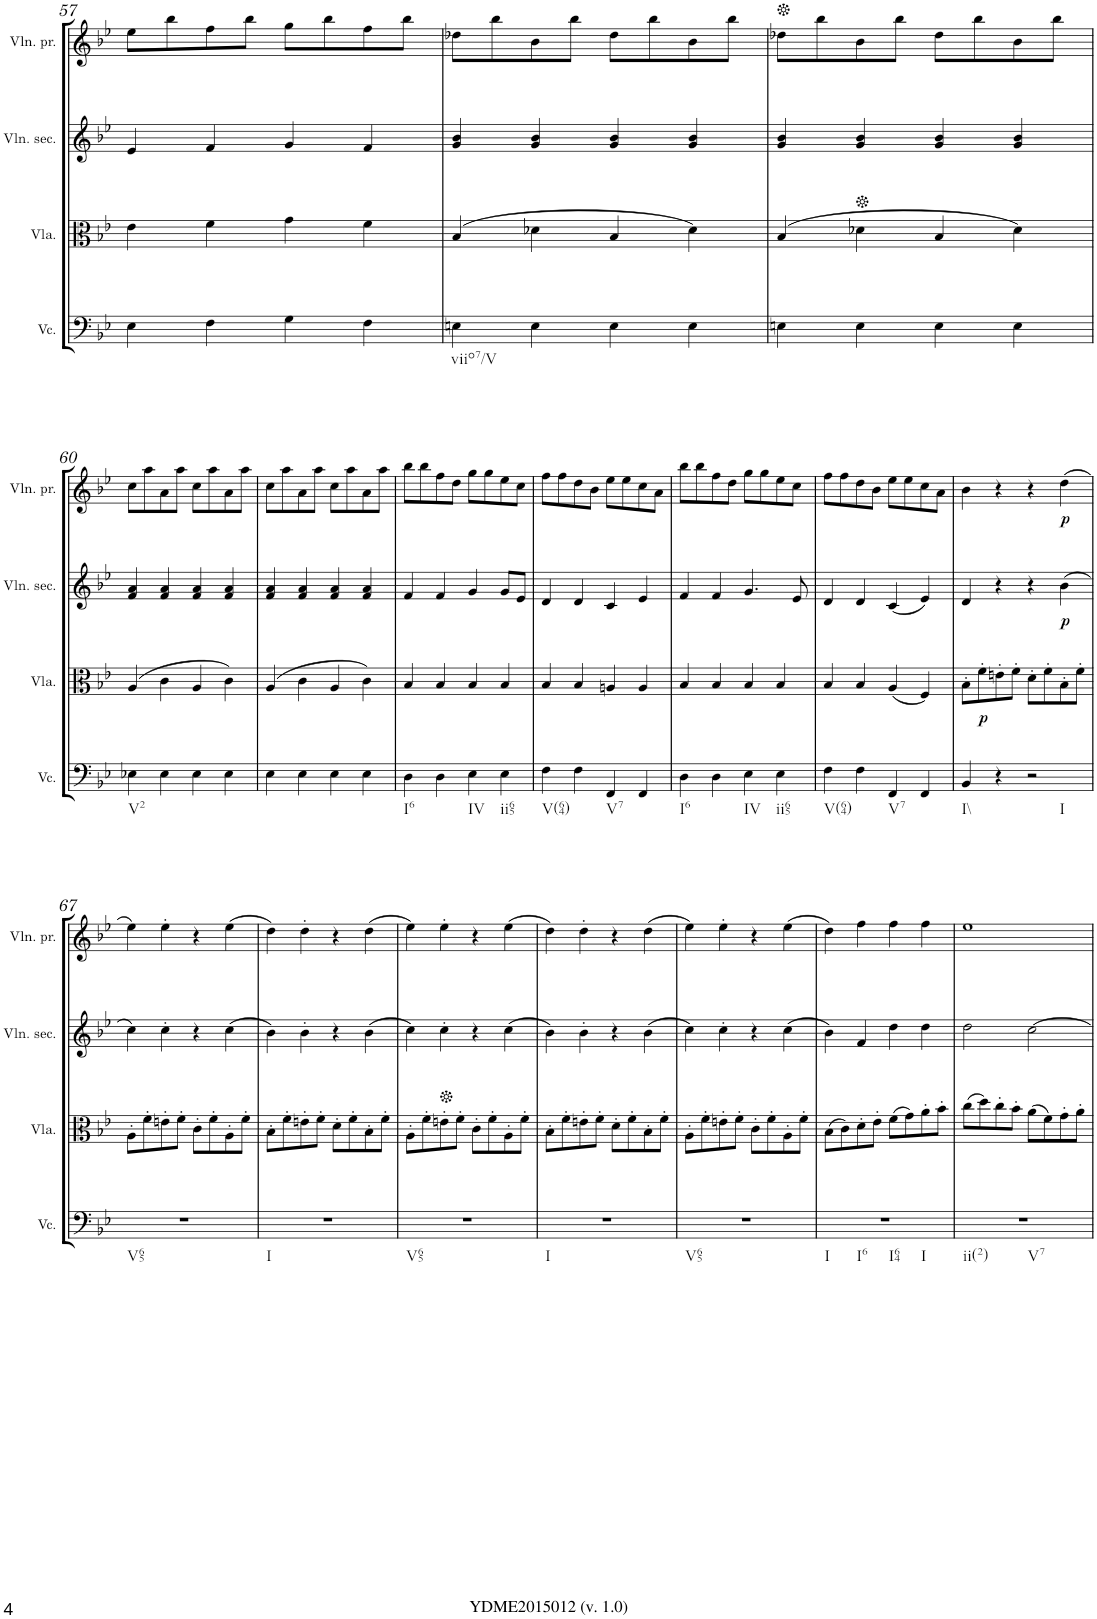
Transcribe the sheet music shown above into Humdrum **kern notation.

**kern	**kern	**dynam	**kern	**dynam	**kern	**dynam
*part4	*part3	*part3	*part2	*part2	*part1	*part1
*staff4	*staff3	*staff3	*staff2	*staff2	*staff1	*staff1
*I"Violoncelle	*I"Viola	*	*I"Violino secondo	*	*I"Violino primo	*
*I'Vc.	*I'Vla.	*	*I'Vln. sec.	*	*I'Vln. pr.	*
!!LO:PB:g=z
*clefF4	*clefC3	*	*clefG2	*	*clefG2	*
*k[b-e-]	*k[b-e-]	*	*k[b-e-]	*	*k[b-e-]	*
*M2/2	*M2/2	*	*M2/2	*	*M2/2	*
=57	=57	=57	=57	=57	=57	=57
4E-\	4e-\	.	4e-/	.	8ee-\L	.
.	.	.	.	.	8bb-\	.
4F\	4f\	.	4f/	.	8ff\	.
.	.	.	.	.	8bb-\J	.
4G\	4g\	.	4g/	.	8gg\L	.
.	.	.	.	.	8bb-\	.
4F\	4f\	.	4f/	.	8ff\	.
.	.	.	.	.	8bb-\J	.
=58	=58	=58	=58	=58	=58	=58
!LO:TX:b:t=viio7/V	!	!	!	!	!	!
4En\	(>4B-/	.	4g/ 4b-/	.	8dd-X\L	.
.	.	.	.	.	8bb-\	.
4E\	4d-X\	.	4g/ 4b-/	.	8b-\	.
.	.	.	.	.	8bb-\J	.
4E\	4B-/	.	4g/ 4b-/	.	8dd-\L	.
.	.	.	.	.	8bb-\	.
4E\	4d-\)	.	4g/ 4b-/	.	8b-\	.
.	.	.	.	.	8bb-\J	.
=59	=59	=59	=59	=59	=59	=59
4En\	(>4B-/	.	4g/ 4b-/	.	8dd-X\L	.
.	.	.	.	.	8bb-\	.
4E\	4d-X\	.	4g/ 4b-/	.	8b-\	.
.	.	.	.	.	8bb-\J	.
4E\	4B-/	.	4g/ 4b-/	.	8dd-\L	.
.	.	.	.	.	8bb-\	.
4E\	4d-\)	.	4g/ 4b-/	.	8b-\	.
.	.	.	.	.	8bb-\J	.
!!LO:LB:g=z
=60	=60	=60	=60	=60	=60	=60
!LO:TX:b:t=V2	!	!	!	!	!	!
4E-X\	(>4A/	.	4f/ 4a/	.	8cc\L	.
.	.	.	.	.	8aa\	.
4E-\	4c\	.	4f/ 4a/	.	8a\	.
.	.	.	.	.	8aa\J	.
4E-\	4A/	.	4f/ 4a/	.	8cc\L	.
.	.	.	.	.	8aa\	.
4E-\	4c\)	.	4f/ 4a/	.	8a\	.
.	.	.	.	.	8aa\J	.
=61	=61	=61	=61	=61	=61	=61
4E-\	(>4A/	.	4f/ 4a/	.	8cc\L	.
.	.	.	.	.	8aa\	.
4E-\	4c\	.	4f/ 4a/	.	8a\	.
.	.	.	.	.	8aa\J	.
4E-\	4A/	.	4f/ 4a/	.	8cc\L	.
.	.	.	.	.	8aa\	.
4E-\	4c\)	.	4f/ 4a/	.	8a\	.
.	.	.	.	.	8aa\J	.
=62	=62	=62	=62	=62	=62	=62
!LO:TX:b:t=I6	!	!	!	!	!	!
4D\	4B-/	.	4f/	.	8bb-\L	.
.	.	.	.	.	8bb-\	.
4D\	4B-/	.	4f/	.	8ff\	.
.	.	.	.	.	8dd\J	.
!LO:TX:b:t=IV	!	!	!	!	!	!
4E-\	4B-/	.	4g/	.	8gg\L	.
.	.	.	.	.	8gg\	.
!LO:TX:b:t=ii65	!	!	!	!	!	!
4E-\	4B-/	.	8g/L	.	8ee-\	.
.	.	.	8e-/J	.	8cc\J	.
=63	=63	=63	=63	=63	=63	=63
!LO:TX:b:t=V(64)	!	!	!	!	!	!
4F\	4B-/	.	4d/	.	8ff\L	.
.	.	.	.	.	8ff\	.
4F\	4B-/	.	4d/	.	8dd\	.
.	.	.	.	.	8b-\J	.
!LO:TX:b:t=V7	!	!	!	!	!	!
4FF/	4An/	.	4c/	.	8ee-\L	.
.	.	.	.	.	8ee-\	.
4FF/	4A/	.	4e-/	.	8cc\	.
.	.	.	.	.	8a\J	.
=64	=64	=64	=64	=64	=64	=64
!LO:TX:b:t=I6	!	!	!	!	!	!
4D\	4B-/	.	4f/	.	8bb-\L	.
.	.	.	.	.	8bb-\	.
4D\	4B-/	.	4f/	.	8ff\	.
.	.	.	.	.	8dd\J	.
!LO:TX:b:t=IV	!	!	!	!	!	!
4E-\	4B-/	.	4.g/	.	8gg\L	.
.	.	.	.	.	8gg\	.
!LO:TX:b:t=ii65	!	!	!	!	!	!
4E-\	4B-/	.	.	.	8ee-\	.
.	.	.	8e-/	.	8cc\J	.
=65	=65	=65	=65	=65	=65	=65
!LO:TX:b:t=V(64)	!	!	!	!	!	!
4F\	4B-/	.	4d/	.	8ff\L	.
.	.	.	.	.	8ff\	.
4F\	4B-/	.	4d/	.	8dd\	.
.	.	.	.	.	8b-\J	.
!LO:TX:b:t=V7	!	!	!	!	!	!
4FF/	(<4A/	.	(<4c/	.	8ee-\L	.
.	.	.	.	.	8ee-\	.
4FF/	4F/)	.	4e-/)	.	8cc\	.
.	.	.	.	.	8a\J	.
=66	=66	=66	=66	=66	=66	=66
!LO:TX:b:t=I\\	!	!	!	!	!	!
4BB-/	8B-'\L	.	4d/	.	4b-\	.
!	!	!LO:DY:b	!	!	!	!
.	8f'\	p	.	.	.	.
4r	8en'\	.	4r	.	4r	.
.	8f'\J	.	.	.	.	.
!LO:TX:b:t=I	!	!	!	!	!	!
2r	8d'\L	.	4r	.	4r	.
.	8f'\	.	.	.	.	.
!	!	!	!	!LO:DY:b	!	!LO:DY:b
.	8B-'\	.	(>4b-\	p	(>4dd\	p
.	8f'\J	.	.	.	.	.
!!LO:LB:g=z
=67	=67	=67	=67	=67	=67	=67
!LO:TX:b:t=V65	!	!	!	!	!	!
1r	8A'\L	.	4cc\)	.	4ee-\)	.
.	8f'\	.	.	.	.	.
.	8en'\	.	4cc'\	.	4ee-'\	.
.	8f'\J	.	.	.	.	.
.	8c'\L	.	4r	.	4r	.
.	8f'\	.	.	.	.	.
.	8A'\	.	(>4cc\	.	(>4ee-\	.
.	8f'\J	.	.	.	.	.
=68	=68	=68	=68	=68	=68	=68
!LO:TX:b:t=I	!	!	!	!	!	!
1r	8B-'\L	.	4b-\)	.	4dd\)	.
.	8f'\	.	.	.	.	.
.	8en'\	.	4b-'\	.	4dd'\	.
.	8f'\J	.	.	.	.	.
.	8d'\L	.	4r	.	4r	.
.	8f'\	.	.	.	.	.
.	8B-'\	.	(>4b-\	.	(>4dd\	.
.	8f'\J	.	.	.	.	.
=69	=69	=69	=69	=69	=69	=69
!LO:TX:b:t=V65	!	!	!	!	!	!
1r	8A'\L	.	4cc\)	.	4ee-\)	.
.	8f'\	.	.	.	.	.
.	8en'\	.	4cc'\	.	4ee-'\	.
.	8f'\J	.	.	.	.	.
.	8c'\L	.	4r	.	4r	.
.	8f'\	.	.	.	.	.
.	8A'\	.	(>4cc\	.	(>4ee-\	.
.	8f'\J	.	.	.	.	.
=70	=70	=70	=70	=70	=70	=70
!LO:TX:b:t=I	!	!	!	!	!	!
1r	8B-'\L	.	4b-\)	.	4dd\)	.
.	8f'\	.	.	.	.	.
.	8en'\	.	4b-'\	.	4dd'\	.
.	8f'\J	.	.	.	.	.
.	8d'\L	.	4r	.	4r	.
.	8f'\	.	.	.	.	.
.	8B-'\	.	(>4b-\	.	(>4dd\	.
.	8f'\J	.	.	.	.	.
=71	=71	=71	=71	=71	=71	=71
!LO:TX:b:t=V65	!	!	!	!	!	!
1r	8A'\L	.	4cc\)	.	4ee-\)	.
.	8f'\	.	.	.	.	.
.	8en'\	.	4cc'\	.	4ee-'\	.
.	8f'\J	.	.	.	.	.
.	8c'\L	.	4r	.	4r	.
.	8f'\	.	.	.	.	.
.	8A'\	.	(>4cc\	.	(>4ee-\	.
.	8f'\J	.	.	.	.	.
=72	=72	=72	=72	=72	=72	=72
!LO:TX:b:t=I	!	!	!	!	!	!
!LO:TX:b:t=I6	!	!	!	!	!	!
!LO:TX:b:t=I64	!	!	!	!	!	!
!LO:TX:b:t=I	!	!	!	!	!	!
1r	(>8B-\L	.	4b-\)	.	4dd\)	.
.	8c\)	.	.	.	.	.
.	8d'\	.	4f/	.	4ff\	.
.	8e-'\J	.	.	.	.	.
.	(>8f\L	.	4dd\	.	4ff\	.
.	8g\)	.	.	.	.	.
.	8a'\	.	4dd\	.	4ff\	.
.	8b-'\J	.	.	.	.	.
=73	=73	=73	=73	=73	=73	=73
!LO:TX:b:t=ii(2)	!	!	!	!	!	!
!LO:TX:b:t=V7	!	!	!	!	!	!
1r	(>8cc\L	.	2dd\	.	1ee-	.
.	8dd\)	.	.	.	.	.
.	8cc'\	.	.	.	.	.
.	8b-'\J	.	.	.	.	.
.	(>8a\L	.	[2cc\	.	.	.
.	8f\)	.	.	.	.	.
.	8g'\	.	.	.	.	.
.	8a'\J	.	.	.	.	.
=	=	=	=	=	=	=
*-	*-	*-	*-	*-	*-	*-
